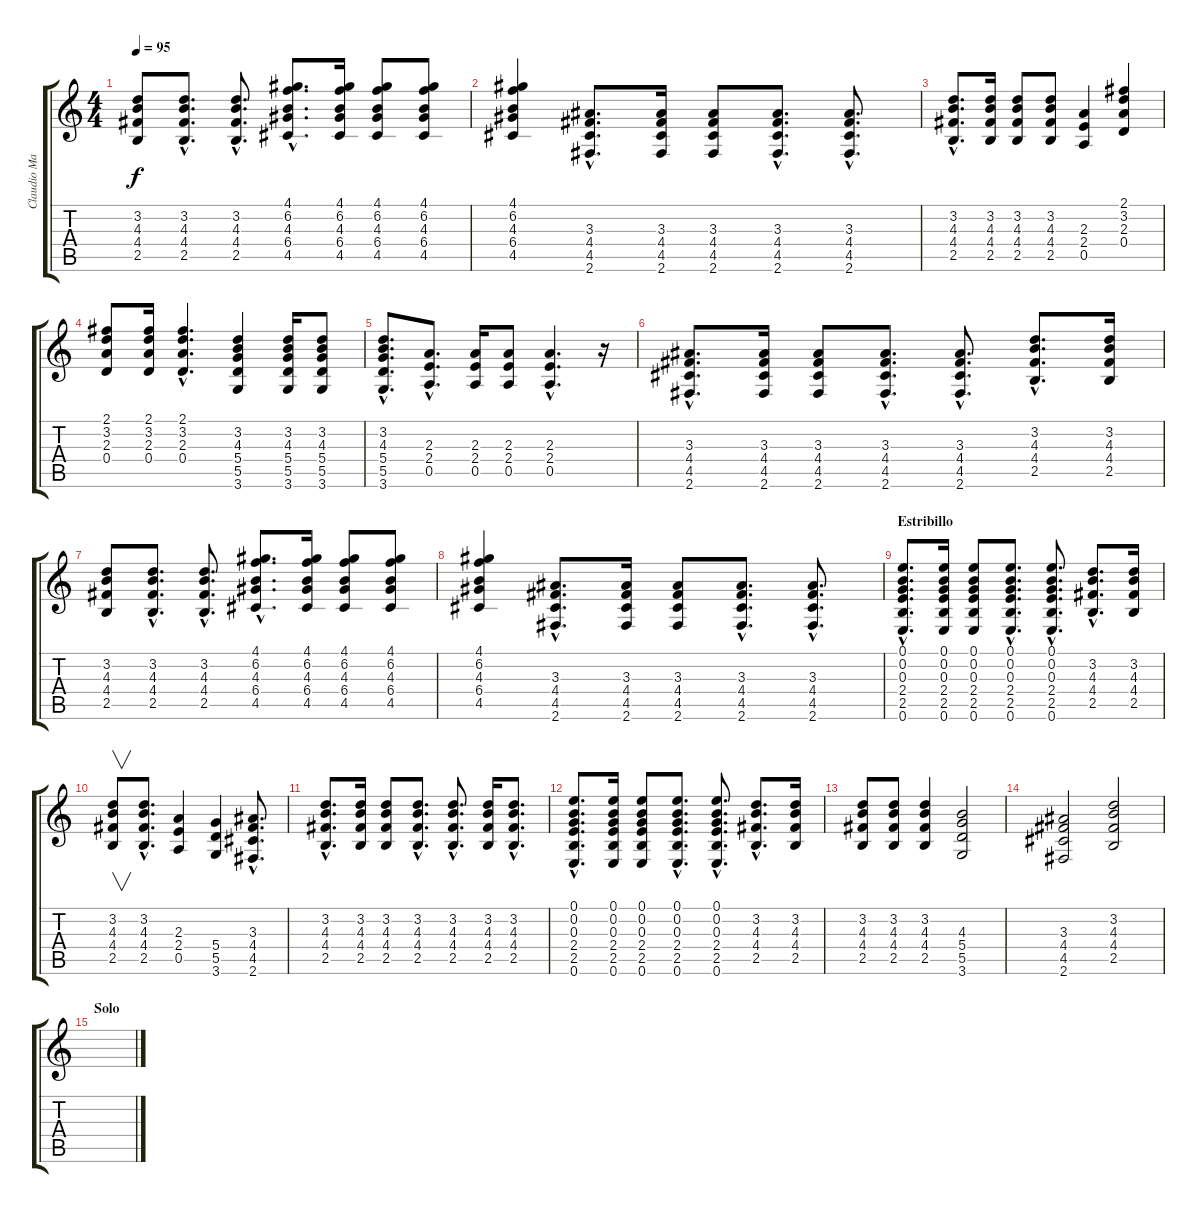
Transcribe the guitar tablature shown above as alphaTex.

\track ("Claudio Marciello (Gtr 3)" "Claudio Ma") {instrument acousticguitarnylon}
\staff {score tabs}
\tuning (E4 B3 G3 D3 A2 E2) {hide}
\ts (4 4)
\tempo 95
\clef g2
\ks c
(3.2 4.3 4.4 2.5).8{dy f} (3.2{hac} 4.3{hac} 4.4{hac} 2.5{hac}).8{d} (3.2{hac} 4.3{hac} 4.4{hac} 2.5{hac}).8{d} (4.1{hac} 6.2{hac} 4.3{hac} 6.4{hac} 4.5{hac}).8{d} (4.1 6.2 4.3 6.4 4.5).16 (4.1 6.2 4.3 6.4 4.5).8 (4.1 6.2 4.3 6.4 4.5).8 |
(4.1 6.2 4.3 6.4 4.5).4 (3.3{hac} 4.4{hac} 4.5{hac} 2.6{hac}).8{d} (3.3 4.4 4.5 2.6).16 (3.3 4.4 4.5 2.6).8 (3.3{hac} 4.4{hac} 4.5{hac} 2.6{hac}).8{d} (3.3{hac} 4.4{hac} 4.5{hac} 2.6{hac}).8{d} |
(3.2{hac} 4.3{hac} 4.4{hac} 2.5{hac}).8{d} (3.2 4.3 4.4 2.5).16 (3.2 4.3 4.4 2.5).8 (3.2 4.3 4.4 2.5).8 (2.3 2.4 0.5).4 (2.1 3.2 2.3 0.4).4 |
(2.1 3.2 2.3 0.4).8 (2.1 3.2 2.3 0.4).16 (2.1{hac} 3.2{hac} 2.3{hac} 0.4{hac}).4{d} (3.2 4.3 5.4 5.5 3.6).4 (3.2 4.3 5.4 5.5 3.6).16 (3.2 4.3 5.4 5.5 3.6).8 |
(3.2{hac} 4.3{hac} 5.4{hac} 5.5{hac} 3.6{hac}).8{d} (2.3{hac} 2.4{hac} 0.5{hac}).8{d} (2.3 2.4 0.5).16 (2.3 2.4 0.5).8 (2.3{hac} 2.4{hac} 0.5{hac}).4{d} r.16 |
(3.3{hac} 4.4{hac} 4.5{hac} 2.6{hac}).8{d} (3.3 4.4 4.5 2.6).16 (3.3 4.4 4.5 2.6).8 (3.3{hac} 4.4{hac} 4.5{hac} 2.6{hac}).8{d} (3.3{hac} 4.4{hac} 4.5{hac} 2.6{hac}).8{d} (3.2{hac} 4.3{hac} 4.4{hac} 2.5{hac}).8{d} (3.2 4.3 4.4 2.5).16 |
(3.2 4.3 4.4 2.5).8 (3.2{hac} 4.3{hac} 4.4{hac} 2.5{hac}).8{d} (3.2{hac} 4.3{hac} 4.4{hac} 2.5{hac}).8{d} (4.1{hac} 6.2{hac} 4.3{hac} 6.4{hac} 4.5{hac}).8{d} (4.1 6.2 4.3 6.4 4.5).16 (4.1 6.2 4.3 6.4 4.5).8 (4.1 6.2 4.3 6.4 4.5).8 |
(4.1 6.2 4.3 6.4 4.5).4 (3.3{hac} 4.4{hac} 4.5{hac} 2.6{hac}).8{d} (3.3 4.4 4.5 2.6).16 (3.3 4.4 4.5 2.6).8 (3.3{hac} 4.4{hac} 4.5{hac} 2.6{hac}).8{d} (3.3{hac} 4.4{hac} 4.5{hac} 2.6{hac}).8{d} |
\section ("" "Estribillo")
(0.1{hac} 0.2{hac} 0.3{hac} 2.4{hac} 2.5{hac} 0.6{hac}).8{d} (0.1 0.2 0.3 2.4 2.5 0.6).16 (0.1 0.2 0.3 2.4 2.5 0.6).8 (0.1{hac} 0.2{hac} 0.3{hac} 2.4{hac} 2.5{hac} 0.6{hac}).8{d} (0.1{hac} 0.2{hac} 0.3{hac} 2.4{hac} 2.5{hac} 0.6{hac}).8{d} (3.2{hac} 4.3{hac} 4.4{hac} 2.5{hac}).8{d} (3.2 4.3 4.4 2.5).16 |
(3.2 4.3 4.4 2.5).8{v} (3.2{hac} 4.3{hac} 4.4{hac} 2.5{hac}).8{d} (2.3 2.4 0.5).4 (5.4 5.5 3.6).4 (3.3{hac} 4.4{hac} 4.5{hac} 2.6{hac}).8{d} |
(3.2{hac} 4.3{hac} 4.4{hac} 2.5{hac}).8{d} (3.2 4.3 4.4 2.5).16 (3.2 4.3 4.4 2.5).8 (3.2{hac} 4.3{hac} 4.4{hac} 2.5{hac}).8{d} (3.2{hac} 4.3{hac} 4.4{hac} 2.5{hac}).8{d} (3.2 4.3 4.4 2.5).16 (3.2{hac} 4.3{hac} 4.4{hac} 2.5{hac}).8{d} |
(0.1{hac} 0.2{hac} 0.3{hac} 2.4{hac} 2.5{hac} 0.6{hac}).8{d} (0.1 0.2 0.3 2.4 2.5 0.6).16 (0.1 0.2 0.3 2.4 2.5 0.6).8 (0.1{hac} 0.2{hac} 0.3{hac} 2.4{hac} 2.5{hac} 0.6{hac}).8{d} (0.1{hac} 0.2{hac} 0.3{hac} 2.4{hac} 2.5{hac} 0.6{hac}).8{d} (3.2{hac} 4.3{hac} 4.4{hac} 2.5{hac}).8{d} (3.2 4.3 4.4 2.5).16 |
(3.2 4.3 4.4 2.5).8 (3.2 4.3 4.4 2.5).8 (3.2 4.3 4.4 2.5).4 (4.3 5.4 5.5 3.6).2 |
(3.3 4.4 4.5 2.6).2 (3.2 4.3 4.4 2.5).2 |
\section ("" "Solo")
